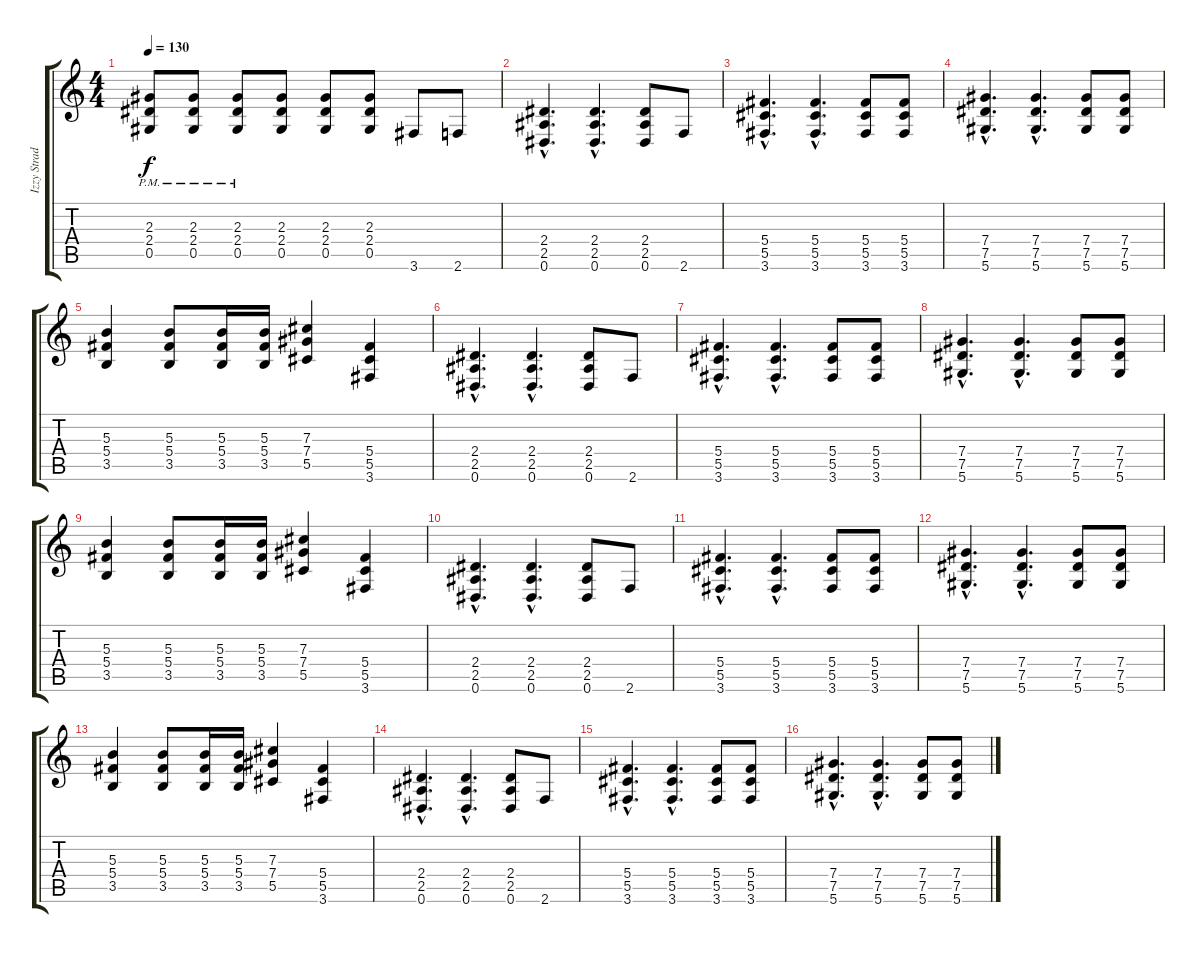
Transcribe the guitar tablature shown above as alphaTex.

\track ("Izzy Stradlin" "Izzy Strad") {instrument overdrivenguitar}
\staff {score tabs}
\tuning (Eb4 Bb3 Gb3 Db3 Ab2 Eb2) {hide}
\ts (4 4)
\tempo 130
\clef g2
\ks c
(2.3 2.4 0.5{pm}).8{dy f} (2.3 2.4 0.5{pm}).8 (2.3 2.4 0.5{pm}).8 (2.3 2.4 0.5).8 (2.3 2.4 0.5).8 (2.3 2.4 0.5).8 3.6.8 2.6.8 |
(2.4{hac} 2.5{hac} 0.6{hac}).4{d} (2.4{hac} 2.5{hac} 0.6{hac}).4{d} (2.4 2.5 0.6).8 2.6.8 |
(5.4{hac} 5.5{hac} 3.6{hac}).4{d} (5.4{hac} 5.5{hac} 3.6{hac}).4{d} (5.4 5.5 3.6).8 (5.4 5.5 3.6).8 |
(7.4{hac} 7.5{hac} 5.6{hac}).4{d} (7.4{hac} 7.5{hac} 5.6{hac}).4{d} (7.4 7.5 5.6).8 (7.4 7.5 5.6).8 |
(5.3 5.4 3.5).4 (5.3 5.4 3.5).8 (5.3 5.4 3.5).16 (5.3 5.4 3.5).16 (7.3 7.4 5.5).4 (5.4 5.5 3.6).4 |
(2.4{hac} 2.5{hac} 0.6{hac}).4{d} (2.4{hac} 2.5{hac} 0.6{hac}).4{d} (2.4 2.5 0.6).8 2.6.8 |
(5.4{hac} 5.5{hac} 3.6{hac}).4{d} (5.4{hac} 5.5{hac} 3.6{hac}).4{d} (5.4 5.5 3.6).8 (5.4 5.5 3.6).8 |
(7.4{hac} 7.5{hac} 5.6{hac}).4{d} (7.4{hac} 7.5{hac} 5.6{hac}).4{d} (7.4 7.5 5.6).8 (7.4 7.5 5.6).8 |
(5.3 5.4 3.5).4 (5.3 5.4 3.5).8 (5.3 5.4 3.5).16 (5.3 5.4 3.5).16 (7.3 7.4 5.5).4 (5.4 5.5 3.6).4 |
(2.4{hac} 2.5{hac} 0.6{hac}).4{d} (2.4{hac} 2.5{hac} 0.6{hac}).4{d} (2.4 2.5 0.6).8 2.6.8 |
(5.4{hac} 5.5{hac} 3.6{hac}).4{d} (5.4{hac} 5.5{hac} 3.6{hac}).4{d} (5.4 5.5 3.6).8 (5.4 5.5 3.6).8 |
(7.4{hac} 7.5{hac} 5.6{hac}).4{d} (7.4{hac} 7.5{hac} 5.6{hac}).4{d} (7.4 7.5 5.6).8 (7.4 7.5 5.6).8 |
(5.3 5.4 3.5).4 (5.3 5.4 3.5).8 (5.3 5.4 3.5).16 (5.3 5.4 3.5).16 (7.3 7.4 5.5).4 (5.4 5.5 3.6).4 |
(2.4{hac} 2.5{hac} 0.6{hac}).4{d} (2.4{hac} 2.5{hac} 0.6{hac}).4{d} (2.4 2.5 0.6).8 2.6.8 |
(5.4{hac} 5.5{hac} 3.6{hac}).4{d} (5.4{hac} 5.5{hac} 3.6{hac}).4{d} (5.4 5.5 3.6).8 (5.4 5.5 3.6).8 |
(7.4{hac} 7.5{hac} 5.6{hac}).4{d} (7.4{hac} 7.5{hac} 5.6{hac}).4{d} (7.4 7.5 5.6).8 (7.4 7.5 5.6).8
